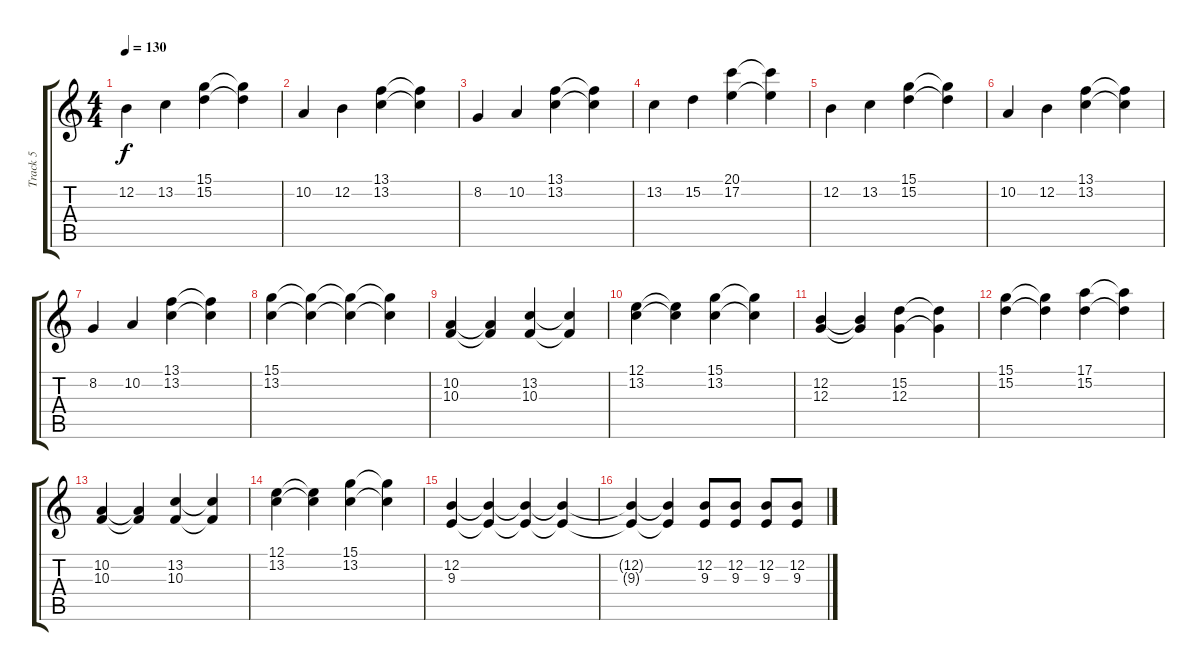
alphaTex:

\track ("Track 5" "Track 5") {instrument acousticgrandpiano}
\staff {score tabs}
\tuning (E4 B3 G3 D3 A2 E2) {hide}
\ts (4 4)
\tempo 130
\clef g2
\ks c
12.2.4{dy f} 13.2.4 (15.1 15.2).4 (15.1{t} 15.2{t}).4 |
10.2.4 12.2.4 (13.1 13.2).4 (13.1{t} 13.2{t}).4 |
8.2.4 10.2.4 (13.1 13.2).4 (13.1{t} 13.2{t}).4 |
13.2.4 15.2.4 (20.1 17.2).4 (20.1{t} 17.2{t}).4 |
12.2.4 13.2.4 (15.1 15.2).4 (15.1{t} 15.2{t}).4 |
10.2.4 12.2.4 (13.1 13.2).4 (13.1{t} 13.2{t}).4 |
8.2.4 10.2.4 (13.1 13.2).4 (13.1{t} 13.2{t}).4 |
(15.1 13.2).4 (15.1{t} 13.2{t}).4 (15.1{t} 13.2{t}).4 (15.1{t} 13.2{t}).4 |
(10.2 10.3).4 (10.2{t} 10.3{t}).4 (13.2 10.3).4 (13.2{t} 10.3{t}).4 |
(12.1 13.2).4 (12.1{t} 13.2{t}).4 (15.1 13.2).4 (15.1{t} 13.2{t}).4 |
(12.2 12.3).4 (12.2{t} 12.3{t}).4 (15.2 12.3).4 (15.2{t} 12.3{t}).4 |
(15.1 15.2).4 (15.1{t} 15.2{t}).4 (17.1 15.2).4 (17.1{t} 15.2{t}).4 |
(10.2 10.3).4 (10.2{t} 10.3{t}).4 (13.2 10.3).4 (13.2{t} 10.3{t}).4 |
(12.1 13.2).4 (12.1{t} 13.2{t}).4 (15.1 13.2).4 (15.1{t} 13.2{t}).4 |
(12.2 9.3).4 (12.2{t} 9.3{t}).4 (12.2{t} 9.3{t}).4 (12.2{t} 9.3{t}).4 |
(12.2{t} 9.3{t}).4 (12.2{t} 9.3{t}).4 (12.2 9.3).8 (12.2 9.3).8 (12.2 9.3).8 (12.2 9.3).8
